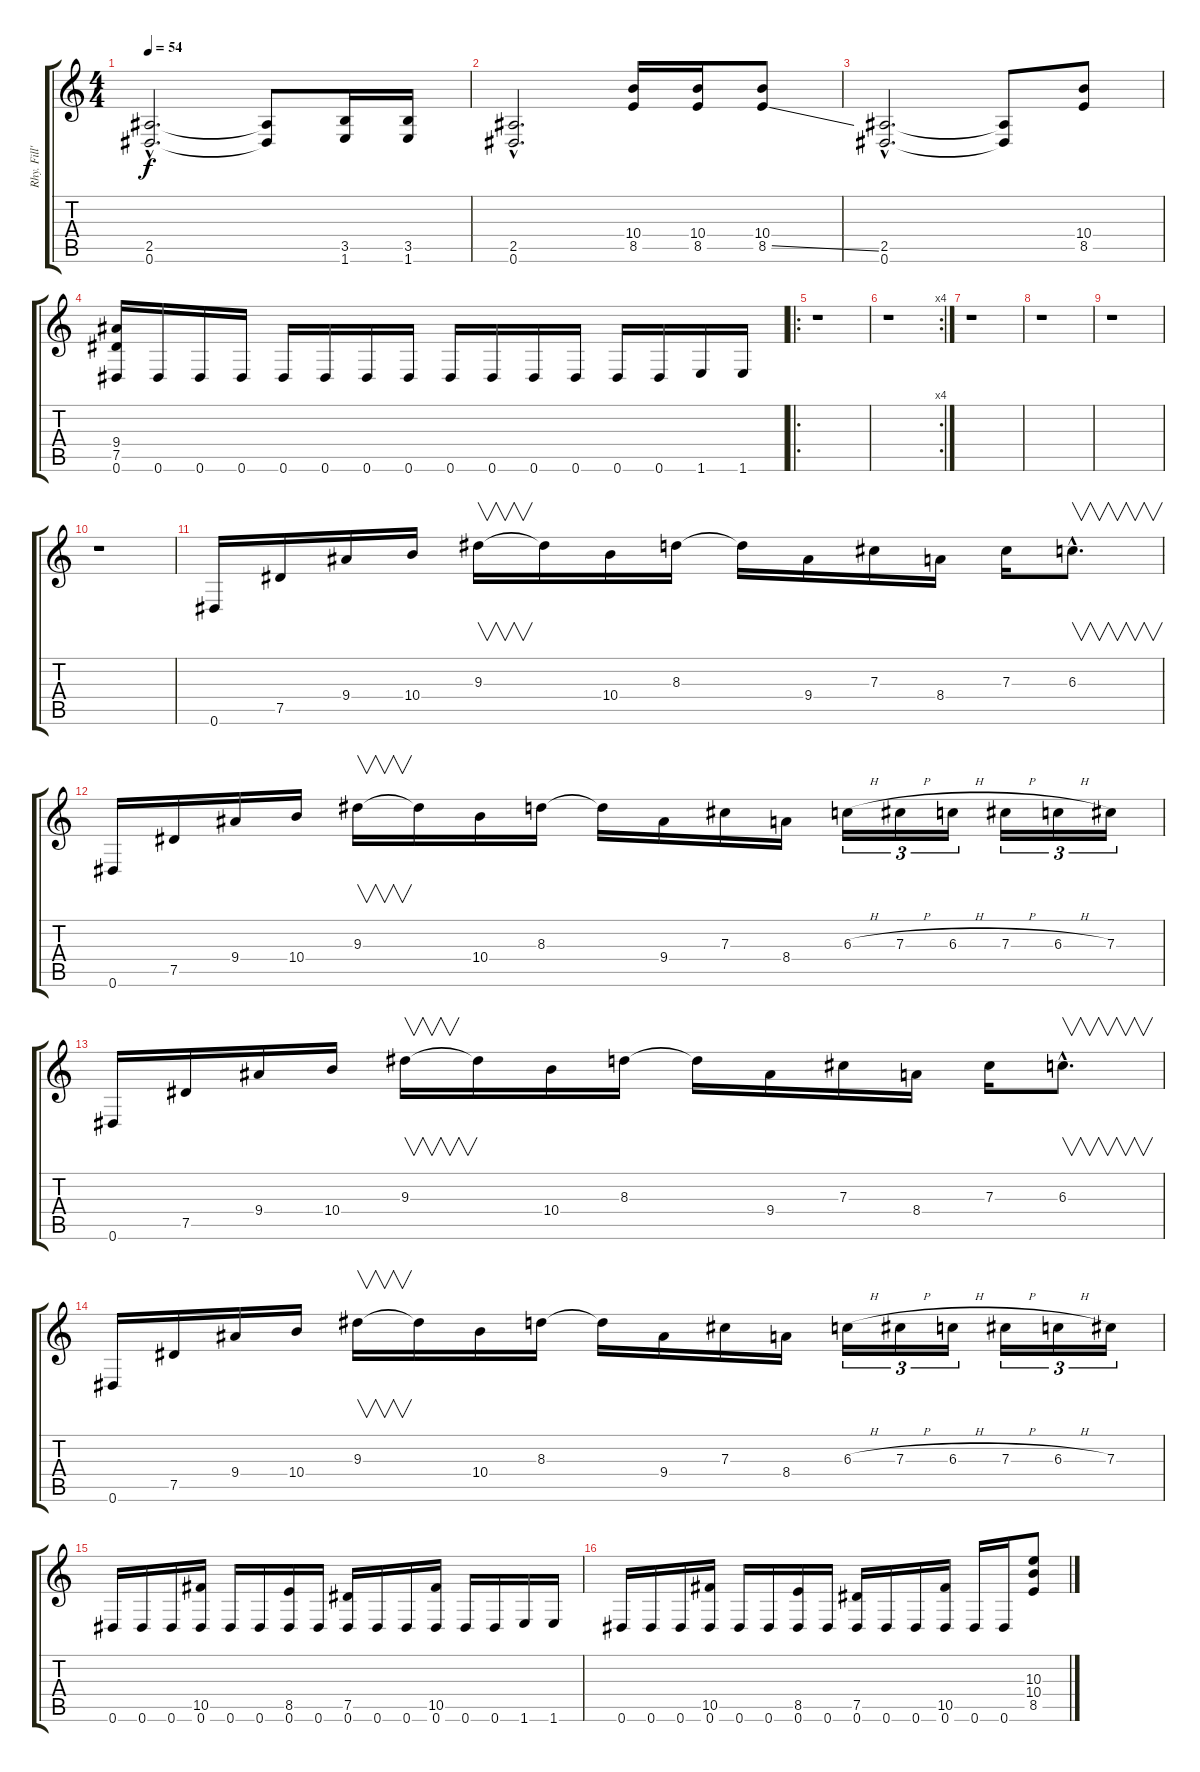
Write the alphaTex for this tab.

\track ("Rhy. Fill's" "Rhy. Fill'") {instrument distortionguitar}
\staff {score tabs}
\tuning (Eb4 Bb3 Gb3 Db3 Ab2 Eb2) {hide}
\ts (4 4)
\tempo 54
\clef g2
\ks c
(2.5{hac} 0.6{hac}).2{d dy f} (2.5{t} 0.6{t}).8 (3.5 1.6).16 (3.5 1.6).16 |
(2.5{hac} 0.6{hac}).2{d} (10.4 8.5).16 (10.4 8.5).16 (10.4 8.5{ss}).8 |
(2.5{hac} 0.6{hac}).2{d} (2.5{t} 0.6{t}).8 (10.4 8.5).8 |
(9.4 7.5 0.6).16 0.6.16 0.6.16 0.6.16 0.6.16 0.6.16 0.6.16 0.6.16 0.6.16 0.6.16 0.6.16 0.6.16 0.6.16 0.6.16 1.6.16 1.6.16 |
\ro
r.1 |
\rc 4
r.1 |
r.1 |
r.1 |
r.1 |
r.1 |
0.6.16 7.5.16 9.4.16 10.4.16 9.3.16{v} 9.3{t}.16 10.4.16 8.3.16 8.3{t}.16 9.4.16 7.3.16 8.4.16 7.3.16 6.3{hac}.8{v d} |
0.6.16 7.5.16 9.4.16 10.4.16 9.3.16{v} 9.3{t}.16 10.4.16 8.3.16 8.3{t}.16 9.4.16 7.3.16 8.4.16 6.3{h}.16{tu (3 2)} 7.3{h}.16{tu (3 2)} 6.3{h}.16{tu (3 2)} 7.3{h}.16{tu (3 2)} 6.3{h}.16{tu (3 2)} 7.3.16{tu (3 2)} |
0.6.16 7.5.16 9.4.16 10.4.16 9.3.16{v} 9.3{t}.16 10.4.16 8.3.16 8.3{t}.16 9.4.16 7.3.16 8.4.16 7.3.16 6.3{hac}.8{v d} |
0.6.16 7.5.16 9.4.16 10.4.16 9.3.16{v} 9.3{t}.16 10.4.16 8.3.16 8.3{t}.16 9.4.16 7.3.16 8.4.16 6.3{h}.16{tu (3 2)} 7.3{h}.16{tu (3 2)} 6.3{h}.16{tu (3 2)} 7.3{h}.16{tu (3 2)} 6.3{h}.16{tu (3 2)} 7.3.16{tu (3 2)} |
0.6.16 0.6.16 0.6.16 (10.5 0.6).16 0.6.16 0.6.16 (8.5 0.6).16 0.6.16 (7.5 0.6).16 0.6.16 0.6.16 (10.5 0.6).16 0.6.16 0.6.16 1.6.16 1.6.16 |
0.6.16 0.6.16 0.6.16 (10.5 0.6).16 0.6.16 0.6.16 (8.5 0.6).16 0.6.16 (7.5 0.6).16 0.6.16 0.6.16 (10.5 0.6).16 0.6.16 0.6.16 (10.3 10.4 8.5).8
